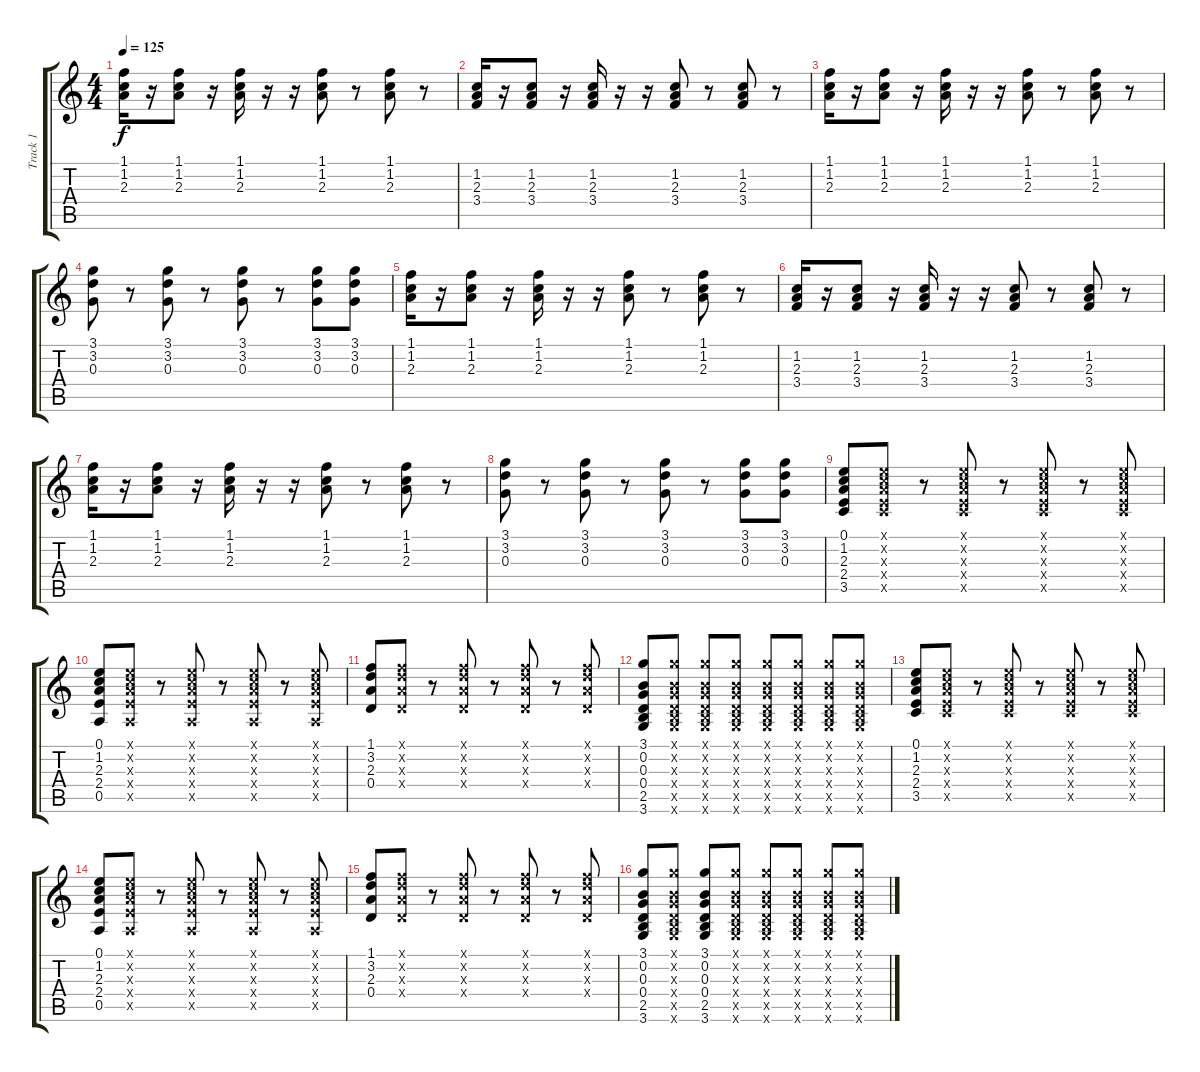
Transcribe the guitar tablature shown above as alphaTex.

\track ("Track 1" "Track 1") {instrument acousticguitarsteel}
\staff {score tabs}
\tuning (E4 B3 G3 D3 A2 E2) {hide}
\ts (4 4)
\tempo 125
\clef g2
\ks c
(1.1 1.2 2.3).16{dy f} r.16 (1.1 1.2 2.3).8 r.16 (1.1 1.2 2.3).16 r.16 r.16 (1.1 1.2 2.3).8 r.8 (1.1 1.2 2.3).8 r.8 |
(1.2 2.3 3.4).16 r.16 (1.2 2.3 3.4).8 r.16 (1.2 2.3 3.4).16 r.16 r.16 (1.2 2.3 3.4).8 r.8 (1.2 2.3 3.4).8 r.8 |
(1.1 1.2 2.3).16 r.16 (1.1 1.2 2.3).8 r.16 (1.1 1.2 2.3).16 r.16 r.16 (1.1 1.2 2.3).8 r.8 (1.1 1.2 2.3).8 r.8 |
(3.1 3.2 0.3).8 r.8 (3.1 3.2 0.3).8 r.8 (3.1 3.2 0.3).8 r.8 (3.1 3.2 0.3).8 (3.1 3.2 0.3).8 |
(1.1 1.2 2.3).16 r.16 (1.1 1.2 2.3).8 r.16 (1.1 1.2 2.3).16 r.16 r.16 (1.1 1.2 2.3).8 r.8 (1.1 1.2 2.3).8 r.8 |
(1.2 2.3 3.4).16 r.16 (1.2 2.3 3.4).8 r.16 (1.2 2.3 3.4).16 r.16 r.16 (1.2 2.3 3.4).8 r.8 (1.2 2.3 3.4).8 r.8 |
(1.1 1.2 2.3).16 r.16 (1.1 1.2 2.3).8 r.16 (1.1 1.2 2.3).16 r.16 r.16 (1.1 1.2 2.3).8 r.8 (1.1 1.2 2.3).8 r.8 |
(3.1 3.2 0.3).8 r.8 (3.1 3.2 0.3).8 r.8 (3.1 3.2 0.3).8 r.8 (3.1 3.2 0.3).8 (3.1 3.2 0.3).8 |
(0.1 1.2 2.3 2.4 3.5).8 (0.1{x} 1.2{x} 2.3{x} 2.4{x} 3.5{x}).8 r.8 (0.1{x} 1.2{x} 2.3{x} 2.4{x} 3.5{x}).8 r.8 (0.1{x} 1.2{x} 2.3{x} 2.4{x} 3.5{x}).8 r.8 (0.1{x} 1.2{x} 2.3{x} 2.4{x} 3.5{x}).8 |
(0.1 1.2 2.3 2.4 0.5).8 (0.1{x} 1.2{x} 2.3{x} 2.4{x} 0.5{x}).8 r.8 (0.1{x} 1.2{x} 2.3{x} 2.4{x} 0.5{x}).8 r.8 (0.1{x} 1.2{x} 2.3{x} 2.4{x} 0.5{x}).8 r.8 (0.1{x} 1.2{x} 2.3{x} 2.4{x} 0.5{x}).8 |
(1.1 3.2 2.3 0.4).8 (1.1{x} 3.2{x} 2.3{x} 0.4{x}).8 r.8 (1.1{x} 3.2{x} 2.3{x} 0.4{x}).8 r.8 (1.1{x} 3.2{x} 2.3{x} 0.4{x}).8 r.8 (1.1{x} 3.2{x} 2.3{x} 0.4{x}).8 |
(3.1 0.2 0.3 0.4 2.5 3.6).8 (3.1{x} 0.2{x} 0.3{x} 0.4{x} 2.5{x} 3.6{x}).8 (3.1{x} 0.2{x} 0.3{x} 0.4{x} 2.5{x} 3.6{x}).8 (3.1{x} 0.2{x} 0.3{x} 0.4{x} 2.5{x} 3.6{x}).8 (3.1{x} 0.2{x} 0.3{x} 0.4{x} 2.5{x} 3.6{x}).8 (3.1{x} 0.2{x} 0.3{x} 0.4{x} 2.5{x} 3.6{x}).8 (3.1{x} 0.2{x} 0.3{x} 0.4{x} 2.5{x} 3.6{x}).8 (3.1{x} 0.2{x} 0.3{x} 0.4{x} 2.5{x} 3.6{x}).8 |
(0.1 1.2 2.3 2.4 3.5).8 (0.1{x} 1.2{x} 2.3{x} 2.4{x} 3.5{x}).8 r.8 (0.1{x} 1.2{x} 2.3{x} 2.4{x} 3.5{x}).8 r.8 (0.1{x} 1.2{x} 2.3{x} 2.4{x} 3.5{x}).8 r.8 (0.1{x} 1.2{x} 2.3{x} 2.4{x} 3.5{x}).8 |
(0.1 1.2 2.3 2.4 0.5).8 (0.1{x} 1.2{x} 2.3{x} 2.4{x} 0.5{x}).8 r.8 (0.1{x} 1.2{x} 2.3{x} 2.4{x} 0.5{x}).8 r.8 (0.1{x} 1.2{x} 2.3{x} 2.4{x} 0.5{x}).8 r.8 (0.1{x} 1.2{x} 2.3{x} 2.4{x} 0.5{x}).8 |
(1.1 3.2 2.3 0.4).8 (1.1{x} 3.2{x} 2.3{x} 0.4{x}).8 r.8 (1.1{x} 3.2{x} 2.3{x} 0.4{x}).8 r.8 (1.1{x} 3.2{x} 2.3{x} 0.4{x}).8 r.8 (1.1{x} 3.2{x} 2.3{x} 0.4{x}).8 |
(3.1 0.2 0.3 0.4 2.5 3.6).8 (3.1{x} 0.2{x} 0.3{x} 0.4{x} 2.5{x} 3.6{x}).8 (3.1 0.2 0.3 0.4 2.5 3.6).8 (3.1{x} 0.2{x} 0.3{x} 0.4{x} 2.5{x} 3.6{x}).8 (3.1{x} 0.2{x} 0.3{x} 0.4{x} 2.5{x} 3.6{x}).8 (3.1{x} 0.2{x} 0.3{x} 0.4{x} 2.5{x} 3.6{x}).8 (3.1{x} 0.2{x} 0.3{x} 0.4{x} 2.5{x} 3.6{x}).8 (3.1{x} 0.2{x} 0.3{x} 0.4{x} 2.5{x} 3.6{x}).8
